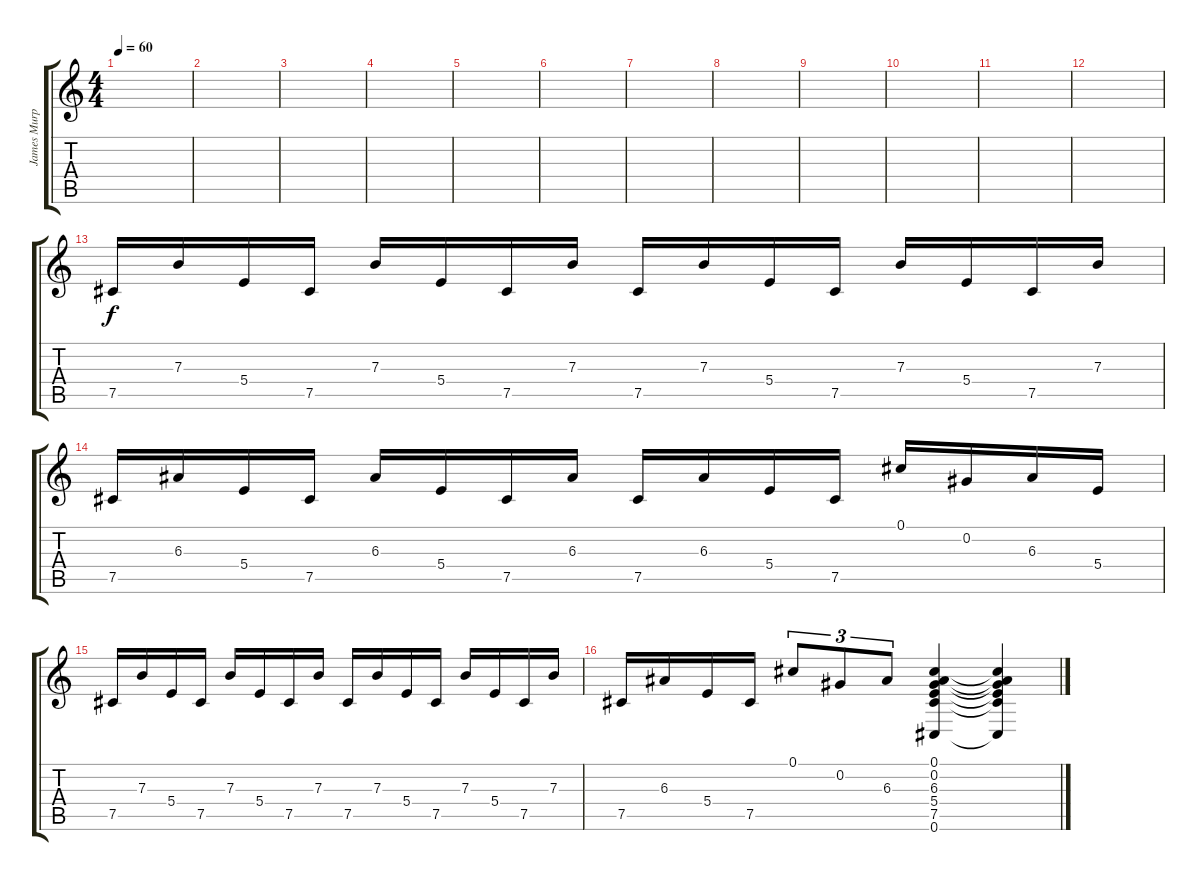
\track ("James Murphy" "James Murp") {instrument electricguitarjazz}
\staff {score tabs}
\tuning (Db4 Ab3 E3 B2 Gb2 Db2) {hide}
\ts (4 4)
\tempo 60
\clef g2
\ks c
|
|
|
|
|
|
|
|
|
|
|
|
7.5.16 7.3.16 5.4.16 7.5.16 7.3.16 5.4.16 7.5.16 7.3.16 7.5.16 7.3.16 5.4.16 7.5.16 7.3.16 5.4.16 7.5.16 7.3.16 |
7.5.16 6.3.16 5.4.16 7.5.16 6.3.16 5.4.16 7.5.16 6.3.16 7.5.16 6.3.16 5.4.16 7.5.16 0.1.16 0.2.16 6.3.16 5.4.16 |
7.5.16 7.3.16 5.4.16 7.5.16 7.3.16 5.4.16 7.5.16 7.3.16 7.5.16 7.3.16 5.4.16 7.5.16 7.3.16 5.4.16 7.5.16 7.3.16 |
7.5.16 6.3.16 5.4.16 7.5.16 0.1.8{tu (3 2)} 0.2.8{tu (3 2)} 6.3.8{tu (3 2)} (0.1 0.2 6.3 5.4 7.5 0.6).4 (0.1{t} 0.2{t} 6.3{t} 5.4{t} 7.5{t} 0.6{t}).4
